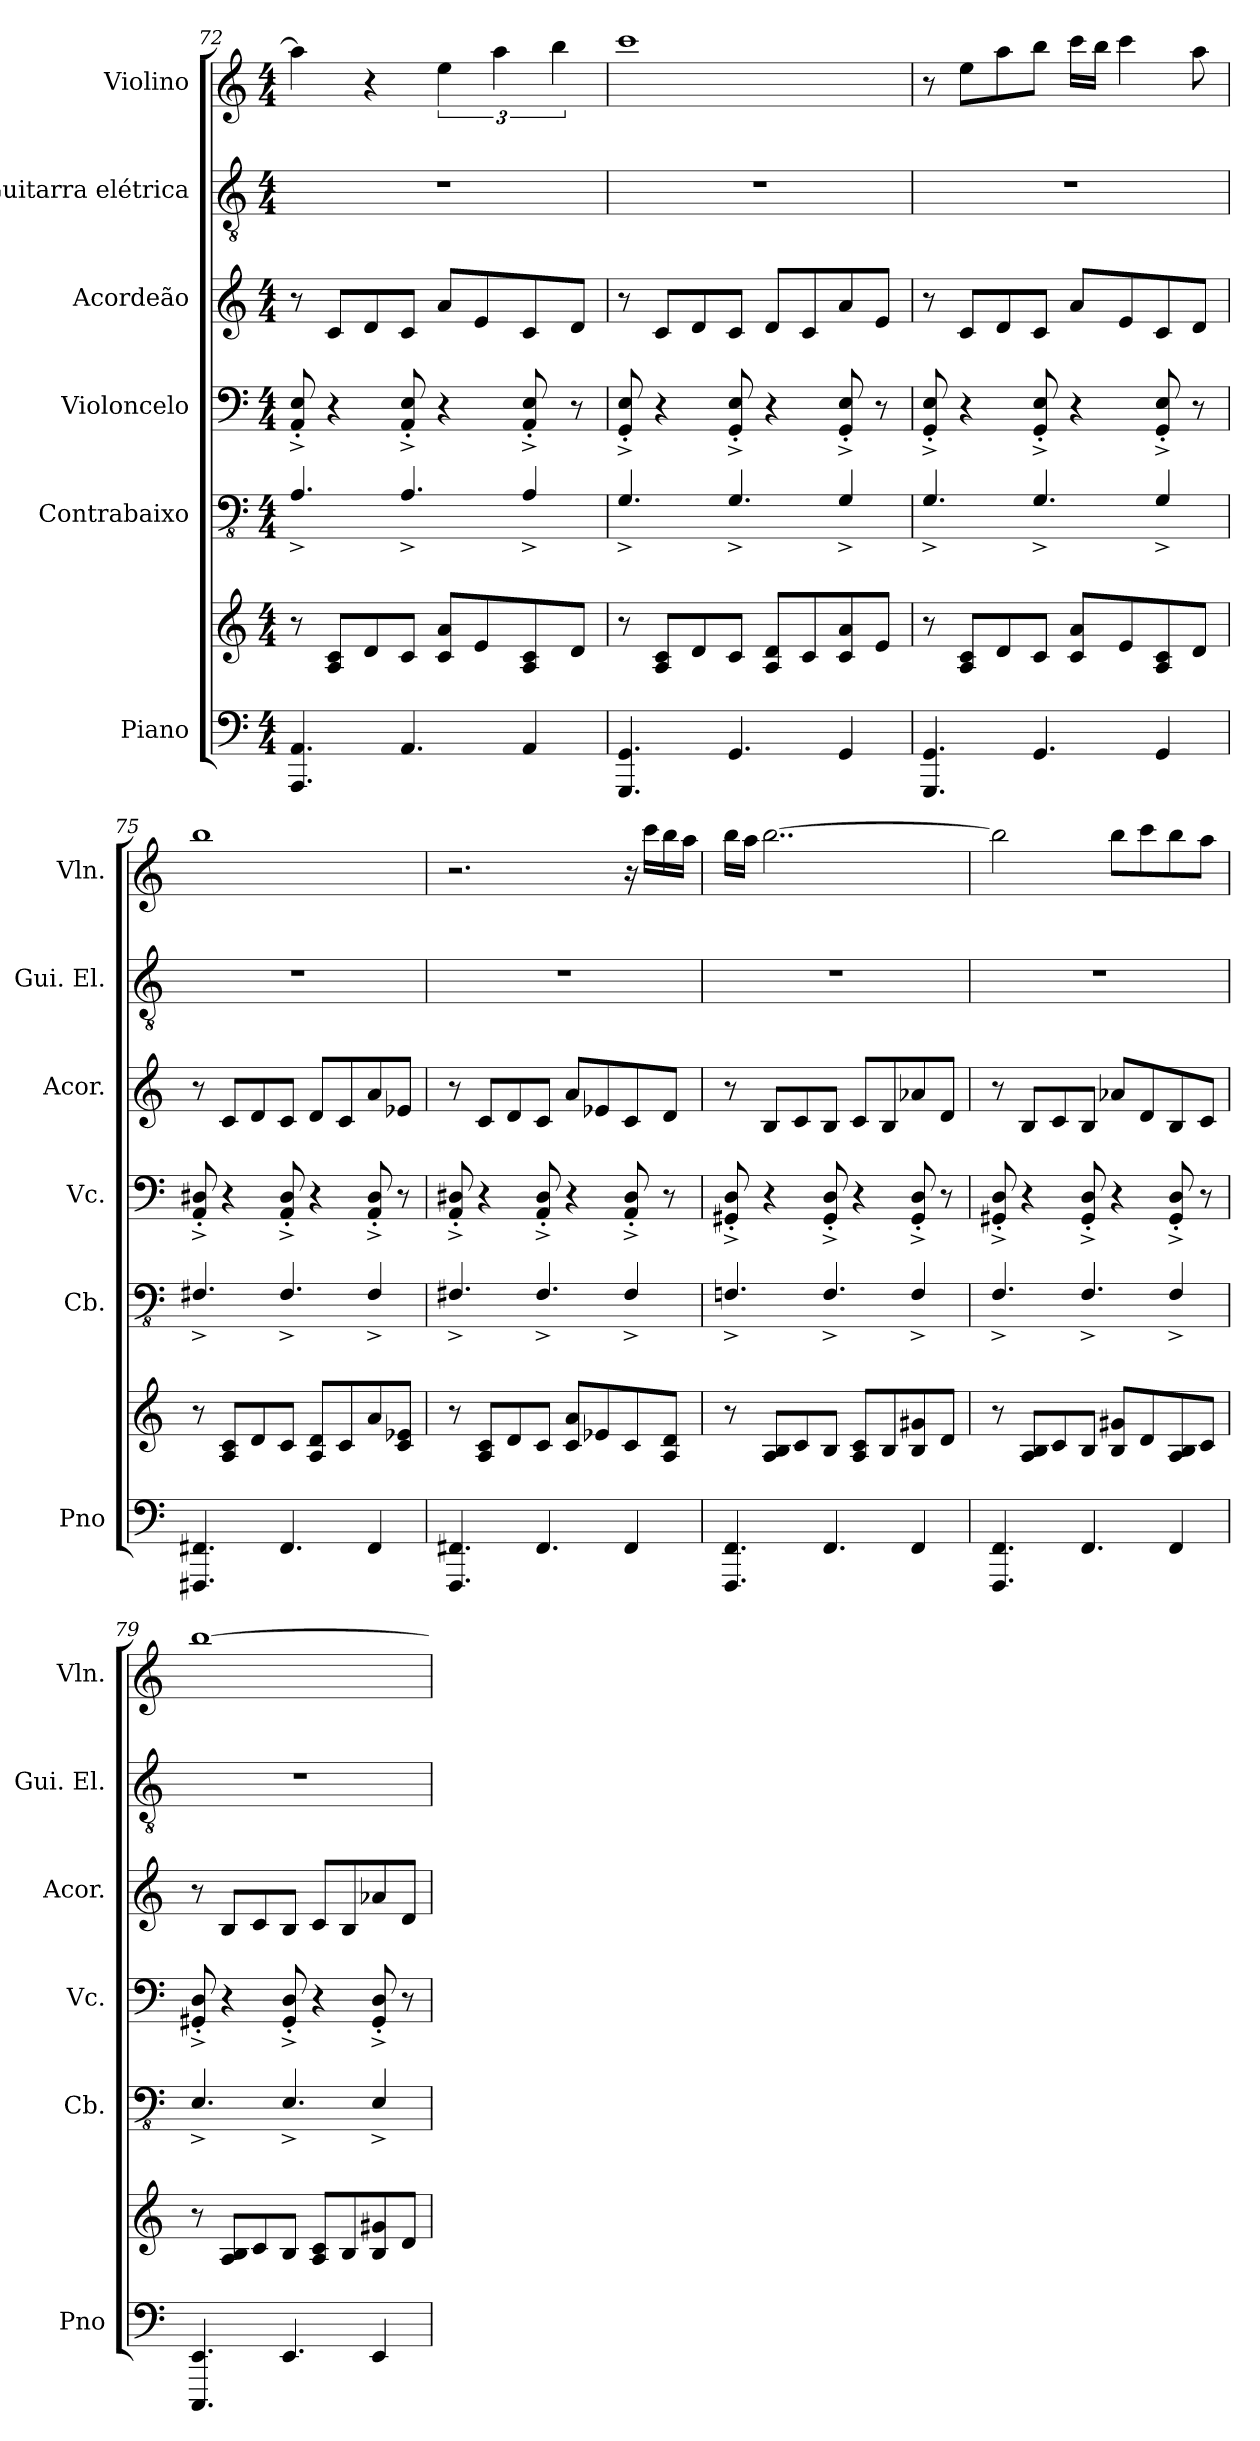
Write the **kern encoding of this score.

**kern	**kern	**kern	**kern	**kern	**kern	**kern
*part6	*part6	*part5	*part4	*part3	*part2	*part1
*staff7	*staff6	*staff5	*staff4	*staff3	*staff2	*staff1
*I"Piano	*	*I"Contrabaixo	*I"Violoncelo	*I"Acordeão	*I"Guitarra elétrica	*I"Violino
*I'Pno	*	*I'Cb.	*I'Vc.	*I'Acor.	*I'Gui. El.	*I'Vln.
*clefF4	*clefG2	*clefFv4	*clefF4	*clefG2	*clefGv2	*clefG2
*	*	*ITrd7c12	*	*	*	*
*k[]	*k[]	*k[]	*k[]	*k[]	*k[]	*k[]
*M4/4	*M4/4	*M4/4	*M4/4	*M4/4	*M4/4	*M4/4
=72	=72	=72	=72	=72	=72	=72
4.AAA/ 4.AA/	8r	4.AAA^/	8AA/'^ 8E/'^	8r	1r	4aa\]
.	8A/ 8c/L	.	4r	8c/L	.	.
.	8d/	.	.	8d/	.	4r
4.AA/	8c/J	4.AAA^/	8AA/'^ 8E/'^	8c/J	.	.
.	8c/ 8a/L	.	4r	8a/L	.	6ee\
.	8e/	.	.	8e/	.	.
.	.	.	.	.	.	6aa\
4AA/	8A/ 8c/	4AAA^/	8AA/'^ 8E/'^	8c/	.	.
.	.	.	.	.	.	6bb\
.	8d/J	.	8r	8d/J	.	.
=73	=73	=73	=73	=73	=73	=73
4.GGG/ 4.GG/	8r	4.GGG^/	8GG/'^ 8E/'^	8r	1r	1ccc
.	8A/ 8c/L	.	4r	8c/L	.	.
.	8d/	.	.	8d/	.	.
4.GG/	8c/J	4.GGG^/	8GG/'^ 8E/'^	8c/J	.	.
.	8A/ 8d/L	.	4r	8d/L	.	.
.	8c/	.	.	8c/	.	.
4GG/	8c/ 8a/	4GGG^/	8GG/'^ 8E/'^	8a/	.	.
.	8e/J	.	8r	8e/J	.	.
!!LO:PB:g=z
=74	=74	=74	=74	=74	=74	=74
4.GGG/ 4.GG/	8r	4.GGG^/	8GG/'^ 8E/'^	8r	1r	8r
.	8A/ 8c/L	.	4r	8c/L	.	8ee\L
.	8d/	.	.	8d/	.	8aa\
4.GG/	8c/J	4.GGG^/	8GG/'^ 8E/'^	8c/J	.	8bb\J
.	8c/ 8a/L	.	4r	8a/L	.	16ccc\LL
.	.	.	.	.	.	16bb\JJ
.	8e/	.	.	8e/	.	4ccc\
4GG/	8A/ 8c/	4GGG^/	8GG/'^ 8E/'^	8c/	.	.
.	8d/J	.	8r	8d/J	.	8aa\
=75	=75	=75	=75	=75	=75	=75
4.FFF#X/ 4.FF#X/	8r	4.FFF#X^/	8AA/'^ 8D#X/'^	8r	1r	1bb
.	8A/ 8c/L	.	4r	8c/L	.	.
.	8d/	.	.	8d/	.	.
4.FF#/	8c/J	4.FFF#^/	8AA/'^ 8D#/'^	8c/J	.	.
.	8A/ 8d/L	.	4r	8d/L	.	.
.	8c/	.	.	8c/	.	.
4FF#/	8a/	4FFF#^/	8AA/'^ 8D#/'^	8a/	.	.
.	8c/ 8e-X/J	.	8r	8e-X/J	.	.
=76	=76	=76	=76	=76	=76	=76
4.FFF/ 4.FF#X/	8r	4.FFF#X^/	8AA/'^ 8D#X/'^	8r	1r	2.r
.	8A/ 8c/L	.	4r	8c/L	.	.
.	8d/	.	.	8d/	.	.
4.FF#/	8c/J	4.FFF#^/	8AA/'^ 8D#/'^	8c/J	.	.
.	8c/ 8a/L	.	4r	8a/L	.	.
.	8e-X/	.	.	8e-X/	.	.
4FF#/	8c/	4FFF#^/	8AA/'^ 8D#/'^	8c/	.	16r
.	.	.	.	.	.	16ccc\LL
.	8A/ 8d/J	.	8r	8d/J	.	16bb\
.	.	.	.	.	.	16aa\JJ
=77	=77	=77	=77	=77	=77	=77
4.FFF/ 4.FF/	8r	4.FFFn^/	8GG#X/'^ 8D/'^	8r	1r	16bb\LL
.	.	.	.	.	.	16aa\JJ
.	8A/ 8B/L	.	4r	8B/L	.	[2..bb\
.	8c/	.	.	8c/	.	.
4.FF/	8B/J	4.FFF^/	8GG#/'^ 8D/'^	8B/J	.	.
.	8A/ 8c/L	.	4r	8c/L	.	.
.	8B/	.	.	8B/	.	.
4FF/	8B/ 8g#X/	4FFF^/	8GG#/'^ 8D/'^	8a-X/	.	.
.	8d/J	.	8r	8d/J	.	.
=78	=78	=78	=78	=78	=78	=78
4.FFF/ 4.FF/	8r	4.FFF^/	8GG#X/'^ 8D/'^	8r	1r	2bb\]
.	8A/ 8B/L	.	4r	8B/L	.	.
.	8c/	.	.	8c/	.	.
4.FF/	8B/J	4.FFF^/	8GG#/'^ 8D/'^	8B/J	.	.
.	8B/ 8g#X/L	.	4r	8a-X/L	.	8bb\L
.	8d/	.	.	8d/	.	8ccc\
4FF/	8A/ 8B/	4FFF^/	8GG#/'^ 8D/'^	8B/	.	8bb\
.	8c/J	.	8r	8c/J	.	8aa\J
!!LO:LB:g=z
=79	=79	=79	=79	=79	=79	=79
4.CCC/ 4.EE/	8r	4.EEE^/	8GG#X/'^ 8D/'^	8r	1r	[1bb
.	8A/ 8B/L	.	4r	8B/L	.	.
.	8c/	.	.	8c/	.	.
4.EE/	8B/J	4.EEE^/	8GG#/'^ 8D/'^	8B/J	.	.
.	8A/ 8c/L	.	4r	8c/L	.	.
.	8B/	.	.	8B/	.	.
4EE/	8B/ 8g#X/	4EEE^/	8GG#/'^ 8D/'^	8a-X/	.	.
.	8d/J	.	8r	8d/J	.	.
=	=	=	=	=	=	=
*-	*-	*-	*-	*-	*-	*-
